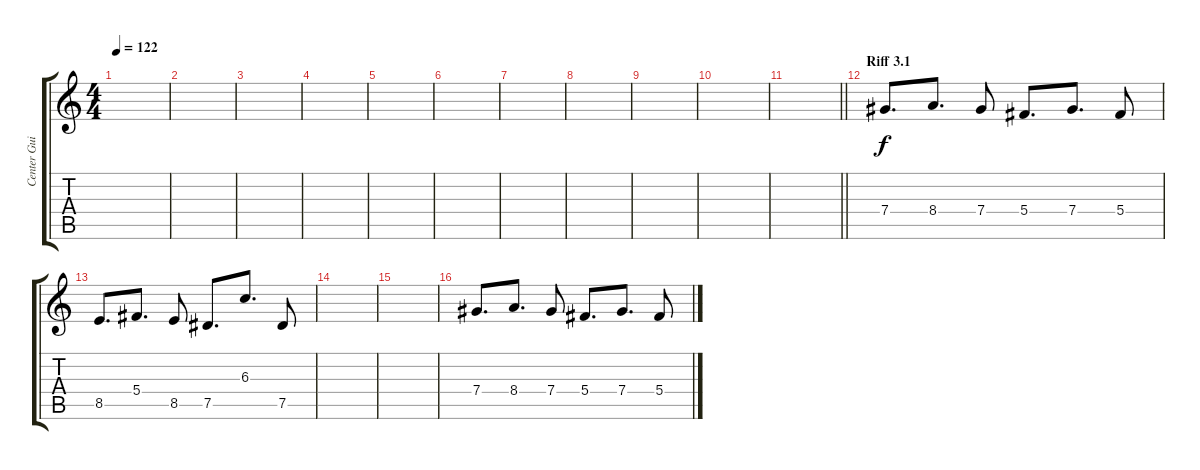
\track ("Center Guitar I" "Center Gui") {instrument distortionguitar}
\staff {score tabs}
\tuning (Eb4 Bb3 Gb3 Db3 Ab2 Db2) {hide}
\ts (4 4)
\tempo 122
\clef g2
\ks c
|
|
|
|
|
|
|
|
|
|
\barLineRight lightlight
|
\section ("" "Riff 3.1")
7.4.8{d} 8.4.8{d} 7.4.8 5.4.8{d} 7.4.8{d} 5.4.8 |
8.5.8{d} 5.4.8{d} 8.5.8 7.5.8{d} 6.3.8{d} 7.5.8 |
|
|
7.4.8{d} 8.4.8{d} 7.4.8 5.4.8{d} 7.4.8{d} 5.4.8
